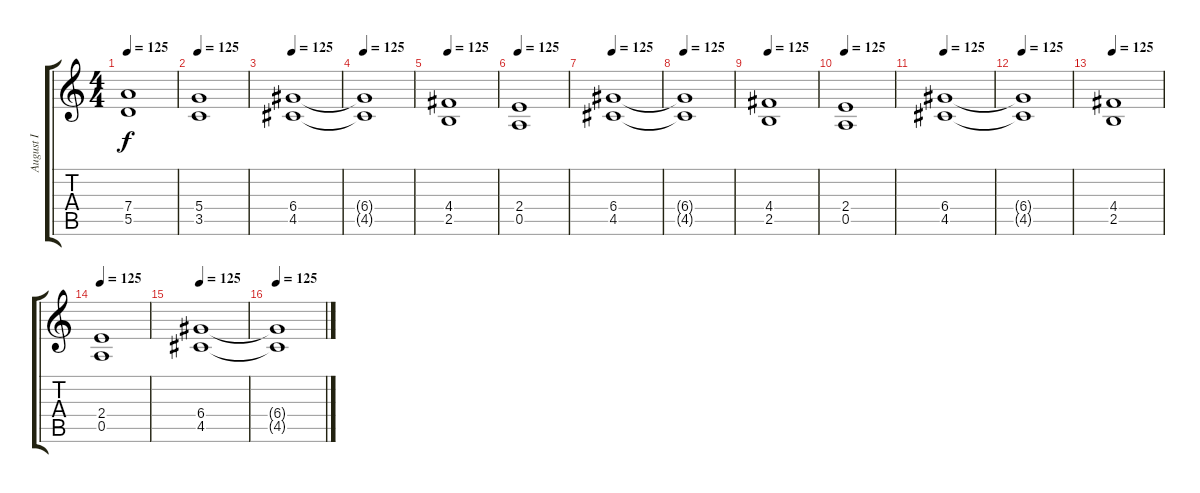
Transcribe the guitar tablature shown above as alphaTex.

\track ("August I" "August I") {instrument distortionguitar}
\staff {score tabs}
\tuning (E4 B3 G3 D3 A2 E2) {hide}
\ts (4 4)
\tempo 125
\clef g2
\ks c
(7.4 5.5).1{dy f volume 15 instrument distortionguitar} |
\tempo 125
(5.4 3.5).1{volume 15 instrument distortionguitar} |
\tempo 125
(6.4 4.5).1{volume 15 instrument distortionguitar} |
\tempo 125
(6.4{t} 4.5{t}).1 |
\tempo 125
(4.4 2.5).1{volume 15 instrument distortionguitar} |
\tempo 125
(2.4 0.5).1{volume 15 instrument distortionguitar} |
\tempo 125
(6.4 4.5).1{volume 15 instrument distortionguitar} |
\tempo 125
(6.4{t} 4.5{t}).1 |
\tempo 125
(4.4 2.5).1{volume 15 instrument distortionguitar} |
\tempo 125
(2.4 0.5).1{volume 15 instrument distortionguitar} |
\tempo 125
(6.4 4.5).1{volume 15 instrument distortionguitar} |
\tempo 125
(6.4{t} 4.5{t}).1 |
\tempo 125
(4.4 2.5).1{volume 15 instrument distortionguitar} |
\tempo 125
(2.4 0.5).1{volume 15 instrument distortionguitar} |
\tempo 125
(6.4 4.5).1{volume 15 instrument distortionguitar} |
\tempo 125
(6.4{t} 4.5{t}).1
